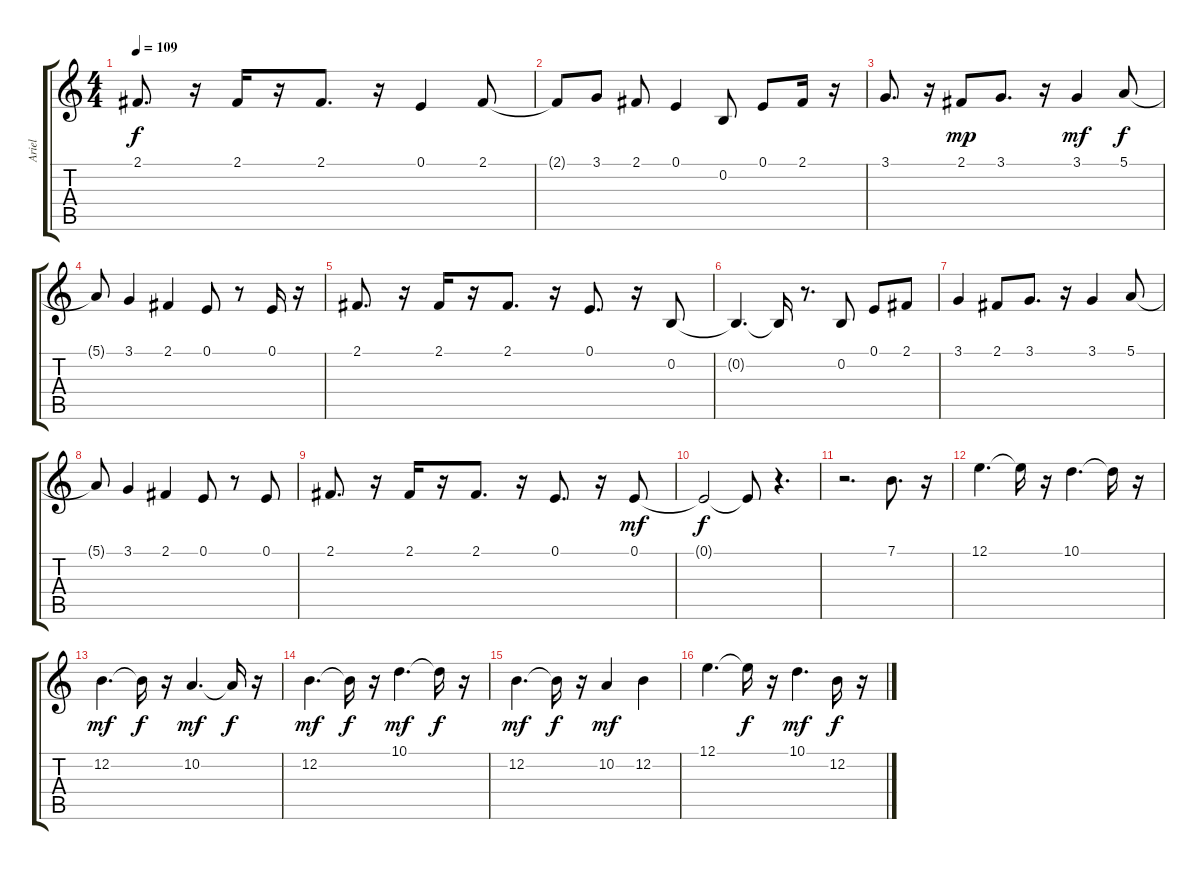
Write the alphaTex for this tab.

\track ("Ariel" "Ariel") {instrument ocarina}
\staff {score tabs}
\tuning (E4 B3 G3 D3 A2 E2) {hide}
\ts (4 4)
\tempo 109
\clef g2
\ks c
2.1.8{d dy f} r.16 2.1.16 r.16 2.1.8{d} r.16 0.1.4 2.1.8 |
2.1{t}.8 3.1.8 2.1.8 0.1.4 0.2.8 0.1.8 2.1.16 r.16 |
3.1.8{d} r.16 2.1.8{dy mp} 3.1.8{d} r.16 3.1.4{dy mf} 5.1.8{dy f} |
5.1{t}.8 3.1.4 2.1.4 0.1.8 r.8 0.1.16 r.16 |
2.1.8{d} r.16 2.1.16 r.16 2.1.8{d} r.16 0.1.8{d} r.16 0.2.8 |
0.2{t}.4{d} 0.2{t}.16 r.8{d} 0.2.8 0.1.8 2.1.8 |
3.1.4 2.1.8 3.1.8{d} r.16 3.1.4 5.1.8 |
5.1{t}.8 3.1.4 2.1.4 0.1.8 r.8 0.1.8 |
2.1.8{d} r.16 2.1.16 r.16 2.1.8{d} r.16 0.1.8{d} r.16 0.1.8{dy mf} |
0.1{t}.2{dy f} 0.1{t}.8 r.4{d} |
r.2{d} 7.1.8{d} r.16 |
12.1.4{d} 12.1{t}.16 r.16 10.1.4{d} 10.1{t}.16 r.16 |
12.2.4{d dy mf} 12.2{t}.16{dy f} r.16 10.2.4{d dy mf} 10.2{t}.16{dy f} r.16 |
12.2.4{d dy mf} 12.2{t}.16{dy f} r.16 10.1.4{d dy mf} 10.1{t}.16{dy f} r.16 |
12.2.4{d dy mf} 12.2{t}.16{dy f} r.16 10.2.4{dy mf} 12.2.4 |
12.1.4{d} 12.1{t}.16{dy f} r.16 10.1.4{d dy mf} 12.2.16{dy f} r.16
